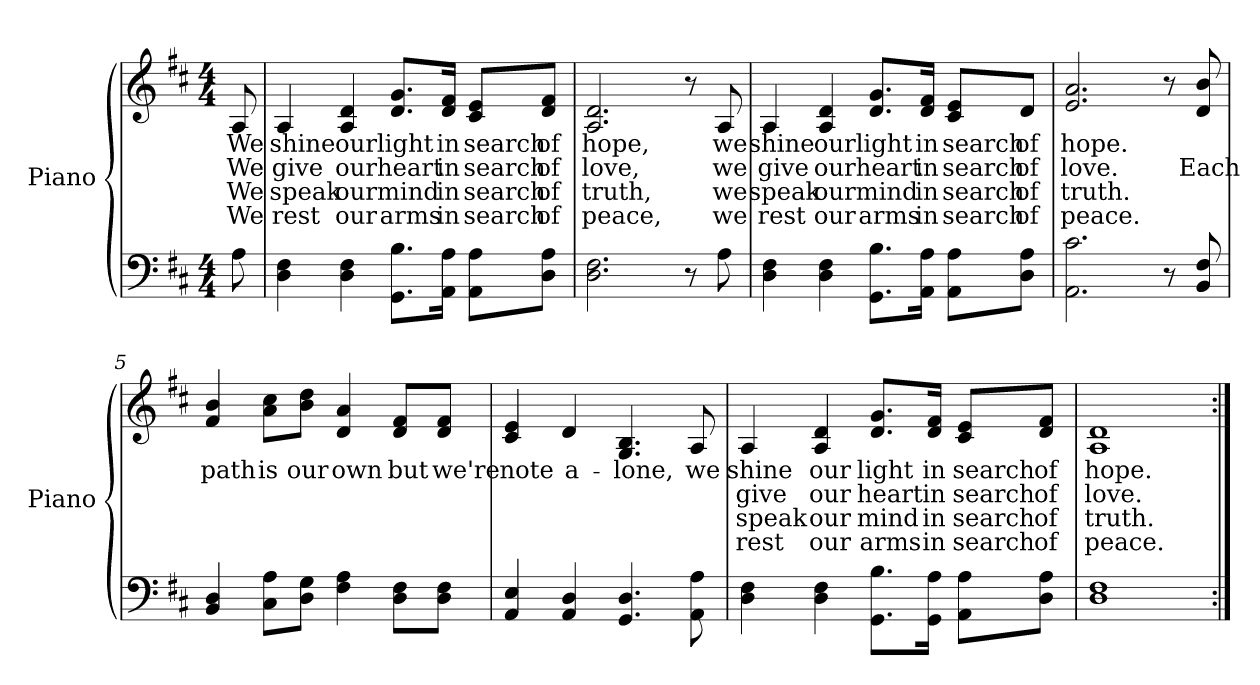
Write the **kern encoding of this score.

**kern	**kern	**text	**text	**text	**text
*part1	*part1	*part1	*part1	*part1	*part1
*staff2	*staff1	*staff1	*staff1	*staff1	*staff1
*I"Piano	*	*	*	*	*
*I'Piano	*	*	*	*	*
*clefF4	*clefG2	*	*	*	*
*k[f#c#]	*k[f#c#]	*	*	*	*
*M4/4	*M4/4	*	*	*	*
*MM100	*MM100	*	*	*	*
=	=	=	=	=	=
!	!	!LO:LY:b	!LO:LY:b	!LO:LY:b	!LO:LY:b
8A\	8A/	We	We	We	We
=1	=1	=1	=1	=1	=1
!	!	!LO:LY:b	!LO:LY:b	!LO:LY:b	!LO:LY:b
4D\ 4F#\	4A/	shine	give	speak	rest
!	!	!LO:LY:b	!LO:LY:b	!LO:LY:b	!LO:LY:b
4D\ 4F#\	4A/ 4d/	our	our	our	our
!	!	!LO:LY:b	!LO:LY:b	!LO:LY:b	!LO:LY:b
8.GG\ 8.B\L	8.d/ 8.g/L	light	heart	mind	arms
!	!	!LO:LY:b	!LO:LY:b	!LO:LY:b	!LO:LY:b
16AA\ 16A\Jk	16d/ 16f#/Jk	in	in	in	in
!	!	!LO:LY:b	!LO:LY:b	!LO:LY:b	!LO:LY:b
8AA\ 8A\L	8c#/ 8e/L	search	search	search	search
!	!	!LO:LY:b	!LO:LY:b	!LO:LY:b	!LO:LY:b
8D\ 8A\J	8d/ 8f#/J	of	of	of	of
=2	=2	=2	=2	=2	=2
!	!	!LO:LY:b	!LO:LY:b	!LO:LY:b	!LO:LY:b
2.D\ 2.F#\	2.A/ 2.d/	hope,	love,	truth,	peace,
8r	8r	.	.	.	.
!	!	!LO:LY:b	!LO:LY:b	!LO:LY:b	!LO:LY:b
8A\	8A/	we	we	we	we
!!LO:LB:g=z
=3	=3	=3	=3	=3	=3
!	!	!LO:LY:b	!LO:LY:b	!LO:LY:b	!LO:LY:b
4D\ 4F#\	4A/	shine	give	speak	rest
!	!	!LO:LY:b	!LO:LY:b	!LO:LY:b	!LO:LY:b
4D\ 4F#\	4A/ 4d/	our	our	our	our
!	!	!LO:LY:b	!LO:LY:b	!LO:LY:b	!LO:LY:b
8.GG\ 8.B\L	8.d/ 8.g/L	light	heart	mind	arms
!	!	!LO:LY:b	!LO:LY:b	!LO:LY:b	!LO:LY:b
16AA\ 16A\Jk	16d/ 16f#/Jk	in	in	in	in
!	!	!LO:LY:b	!LO:LY:b	!LO:LY:b	!LO:LY:b
8AA\ 8A\L	8c#/ 8e/L	search	search	search	search
!	!	!LO:LY:b	!LO:LY:b	!LO:LY:b	!LO:LY:b
8D\ 8A\J	8d/J	of	of	of	of
=4	=4	=4	=4	=4	=4
!	!	!LO:LY:b	!LO:LY:b	!LO:LY:b	!LO:LY:b
2.AA\ 2.c#\	2.e/ 2.a/	hope.	love.	truth.	peace.
8r	8r	.	.	.	.
!	!	!	!LO:LY:b	!	!
8BB/ 8F#/	8d/ 8b/	.	Each	.	.
!!LO:LB:g=z
=5	=5	=5	=5	=5	=5
!	!	!LO:LY:b	!	!	!
4BB/ 4D/	4f#/ 4b/	path	.	.	.
!	!	!LO:LY:b	!	!	!
8C#\ 8A\L	8a\ 8cc#\L	is	.	.	.
!	!	!LO:LY:b	!	!	!
8D\ 8G\J	8b\ 8dd\J	our	.	.	.
!	!	!LO:LY:b	!	!	!
4F#\ 4A\	4d/ 4a/	own	.	.	.
!	!	!LO:LY:b	!	!	!
8D\ 8F#\L	8d/ 8f#/L	but	.	.	.
!	!	!LO:LY:b	!	!	!
8D\ 8F#\J	8d/ 8f#/J	we're	.	.	.
=6	=6	=6	=6	=6	=6
!	!	!LO:LY:b	!	!	!
4AA/ 4E/	4c#/ 4e/	note	.	.	.
!	!	!LO:LY:b	!	!	!
4AA/ 4D/	4d/	a-	.	.	.
!	!	!LO:LY:b	!	!	!
4.GG/ 4.D/	4.G/ 4.B/	-lone,	.	.	.
!	!	!LO:LY:b	!	!	!
8AA\ 8A\	8A/	we	.	.	.
!!LO:LB:g=z
=7	=7	=7	=7	=7	=7
!	!	!LO:LY:b	!LO:LY:b	!LO:LY:b	!LO:LY:b
4D\ 4F#\	4A/	shine	give	speak	rest
!	!	!LO:LY:b	!LO:LY:b	!LO:LY:b	!LO:LY:b
4D\ 4F#\	4A/ 4d/	our	our	our	our
!	!	!LO:LY:b	!LO:LY:b	!LO:LY:b	!LO:LY:b
8.GG\ 8.B\L	8.d/ 8.g/L	light	heart	mind	arms
!	!	!LO:LY:b	!LO:LY:b	!LO:LY:b	!LO:LY:b
16GG\ 16A\Jk	16d/ 16f#/Jk	in	in	in	in
!	!	!LO:LY:b	!LO:LY:b	!LO:LY:b	!LO:LY:b
8AA\ 8A\L	8c#/ 8e/L	search	search	search	search
!	!	!LO:LY:b	!LO:LY:b	!LO:LY:b	!LO:LY:b
8D\ 8A\J	8d/ 8f#/J	of	of	of	of
=8	=8	=8	=8	=8	=8
*^	*	*	*	*	*
!	!	!	!LO:LY:b	!LO:LY:b	!LO:LY:b	!LO:LY:b
*	*	*^	*	*	*	*
1F#	1D	1d	1A	hope.	love.	truth.	peace.
*v	*v	*	*	*	*	*	*
*	*v	*v	*	*	*	*
=:|!	=:|!	=:|!	=:|!	=:|!	=:|!
*-	*-	*-	*-	*-	*-
